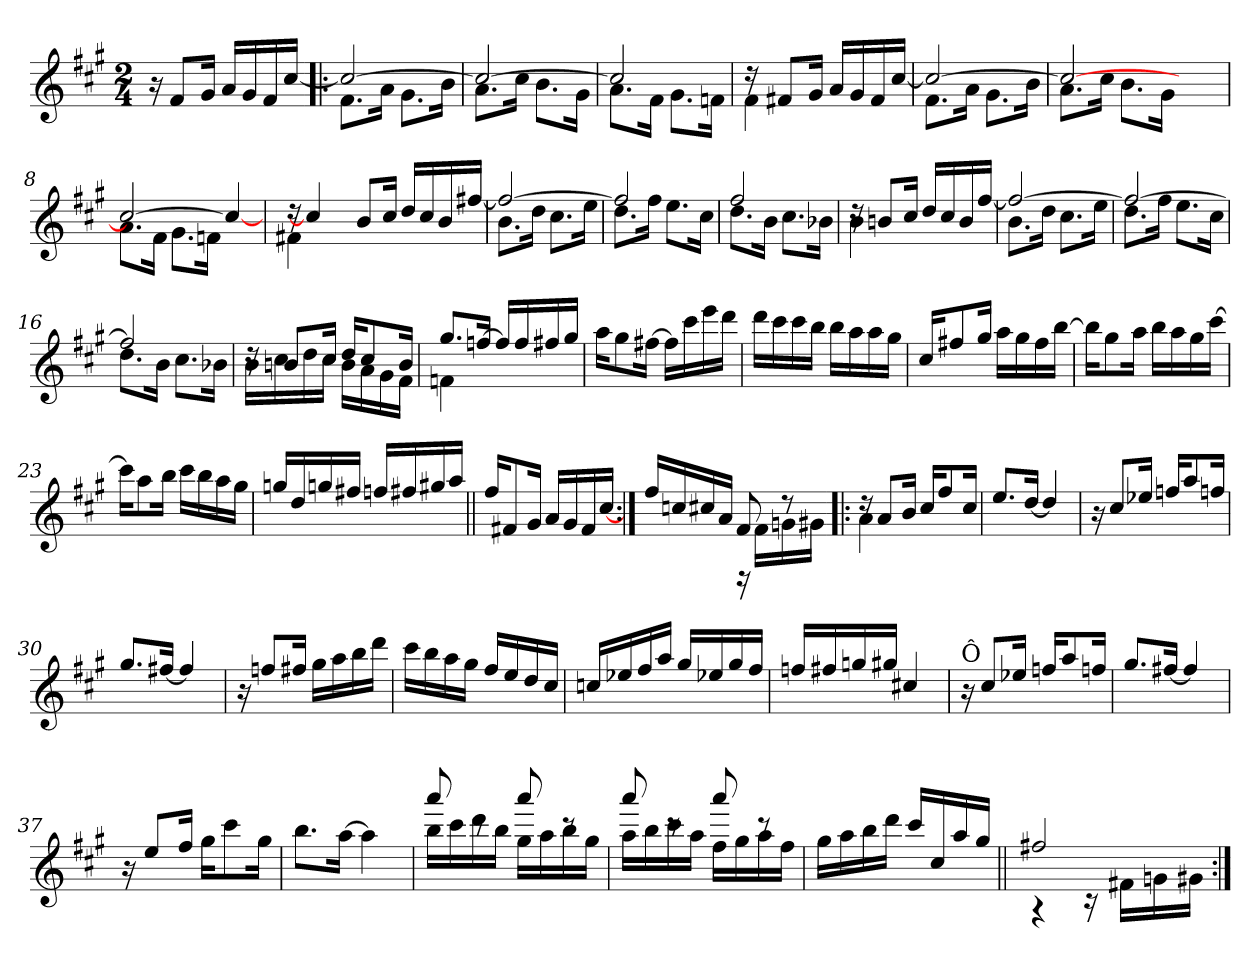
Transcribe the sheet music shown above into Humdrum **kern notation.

**kern
*part1
*staff1
*clefG2
*k[f#c#g#]
*A:
*M2/4
=1
16r
8f#/L
16g#/Jk
16a/LL
16g#/
16f#/
[>16cc#/JJ
=2!|:
*^
2cc#/_	8.f#!\L
.	16a!\Jk
.	8.g#!\L
.	16b!\Jk
=3	=3
2cc#/_	8.a!\L
.	16cc#!\Jk
.	8.b!\L
.	16g#!\Jk
=4	=4
2cc#/]	8.a!\L
.	16f#!\Jk
.	8.g#!\L
.	16fn!\Jk
=5	=5
16rdd	4f#!\
8f#X/L	.
16g#/Jk	.
16a/LL	4ryy
16g#/	.
16f#/	.
[>16cc#/JJ	.
!!LO:LB:g=z	!!
=6	=6
2cc#/_	8.f#!\L
.	16a!\Jk
.	8.g#!\L
.	16b!\Jk
=7	=7
2cc#/_	8.a!\L
.	16cc#!\Jk
.	8.b!\L
.	16g#!\Jk
4ryy	4ryy
=8	=8
2cc#/_	8.a!\L
.	16f#!\Jk
.	8.g#!\L
.	16fn!\Jk
4cc#/_	4ryy
=9	=9
16rdd	4f#X!\
4cc#/]	.
.	4ryy
8b/L	.
16cc#/Jk	.
16dd/LL	4ryy
16cc#/	.
16b/	.
[>16ff#X/JJ	.
=10	=10
2ff#/_	8.b!\L
.	16dd!\Jk
.	8.cc#!\L
.	16ee!\Jk
!!LO:LB:g=z	!!
=11	=11
2ff#/]	8.dd!\L
.	16ff#!\Jk
.	8.ee!\L
.	16cc#!\Jk
=12	=12
2ff#/	8.dd!\L
.	16b!\Jk
.	8.cc#!\L
.	16b-X!\Jk
=13	=13
16rdd	4b!\
8bn/L	.
16cc#/Jk	.
16dd/LL	4ryy
16cc#/	.
16b/	.
[>16ff#/JJ	.
=14	=14
2ff#/_	8.b!\L
.	16dd!\Jk
.	8.cc#!\L
.	16ee!\Jk
=15	=15
2ff#/_	8.dd!\L
.	16ff#!\Jk
.	8.ee!\L
.	16cc#!\Jk
!!LO:LB:g=z	!!
=16	=16
2ff#/]	8.dd!\L
.	16b!\Jk
.	8.cc#!\L
.	16b-X!\Jk
=17	=17
16rdd	16b!\LL
8bn/L	16cc#!\
.	16dd!\
16cc#/Jk	16cc#!\JJ
16dd/KL	16b!\LL
8cc#/	16a!\
.	16g#!\
16b/Jk	16f#!\JJ
=18	=18
8.gg#/L	4fn!\
[>16ffn/Jk	.
16ff/LL]	4ryy
16ff/	.
16ff#X/	.
16gg#/JJ	.
*v	*v
=19
16aa\KL
8gg#\
[>16ff#X\Jk
16ff#\LL]
16ccc#\
16eee\
16ddd\JJ
=20
16ddd\LL
16ccc#\
16ccc#\
16bb\JJ
16bb\LL
16aa\
16aa\
16gg#\JJ
!!LO:LB:g=z
=21
16cc#/KL
8ff#X/
16gg#/Jk
16aa\LL
16gg#\
16ff#\
[>16bb\JJ
=22
16bb\KL]
8gg#\
16aa\Jk
16bb\LL
16aa\
16gg#\
[>16ccc#\JJ
=23
16ccc#\KL]
8aa\
16bb\Jk
16ccc#\LL
16bb\
16aa\
16gg#\JJ
=24
16ggn/LL
16dd/
16ggn/
16ff#X/JJ
16ffn/LL
16ff#X/
16gg#X/
16aa/JJ
=25||
16ff#/KL
8f#X/
16g#/Jk
16a/LL
16g#/
16f#/
[16cc#/JJ
!!LO:LB:g=z
=26:|!
*^
16ff#/LL	4ryy
16ccn/	.
16cc#X/	.
16a/JJ	.
8f#/	16rD
.	16f#!\LL
8rdd	16gn!\
.	16g#X!\JJ
=27!|:	=27!|:
16rdd	4a!\
8a/L	.
16b/Jk	.
16cc#/KL	4ryy
8ff#/	.
16cc#/Jk	.
*v	*v
=28
8.ee/L
[>16dd/Jk
4dd/]
=29
16r
8cc#/L
16ee-X/Jk
16ffn/KL
8aa/
16ffn/Jk
=30
8.gg#/L
[<16ff#X/Jk
4ff#/]
!!LO:LB:g=z
=31
16r
8ffn/L
16ff#X/Jk
16gg#\LL
16aa\
16bb\
16ddd\JJ
=32
16ccc#\LL
16bb\
16aa\
16gg#\JJ
16ff#/LL
16ee/
16dd/
16cc#/JJ
=33
16ccn/LL
16ee-X/
16ff#/
16aa/JJ
16gg#/LL
16ee-X/
16gg#/
16ff#/JJ
=34
16ffn/LL
16ff#X/
16ggn/
16gg#X/JJ
4cc#X/
=35
!LO:TX:a:t=Ô
16r
8cc#/L
16ee-X/Jk
16ffn/KL
8aa/
16ffn/Jk
!!LO:LB:g=z
=36
8.gg#/L
[<16ff#X/Jk
4ff#/]
=37
16r
8ee/L
16ff#/Jk
16gg#\KL
8ccc#\
16gg#\Jk
=38
8.bb\L
[16aa\Jk
4aa\]
=39
*^
16bb\LL	8aaa!/
16ccc#\	.
16ddd\	8rccc
16bb\JJ	.
16gg#\LL	8aaa!/
16aa\	.
16bb\	8rccc
16gg#\JJ	.
=40	=40
16aa\LL	8aaa!/
16bb\	.
16ccc#\	8rccc
16aa\JJ	.
16ff#\LL	8aaa!/
16gg#\	.
16aa\	8rccc
16ff#\JJ	.
*v	*v
!!LO:LB:g=z
=41
16gg#\LL
16aa\
16bb\
16ddd\JJ
16ccc#/LL
16cc#/
16aa/
16gg#/JJ
=42||
*^
2ff#X/	4rA
.	16rc
.	16f#X!\LL
.	16gn!\
.	16g#X!\JJ
*v	*v
=:|!
*-
